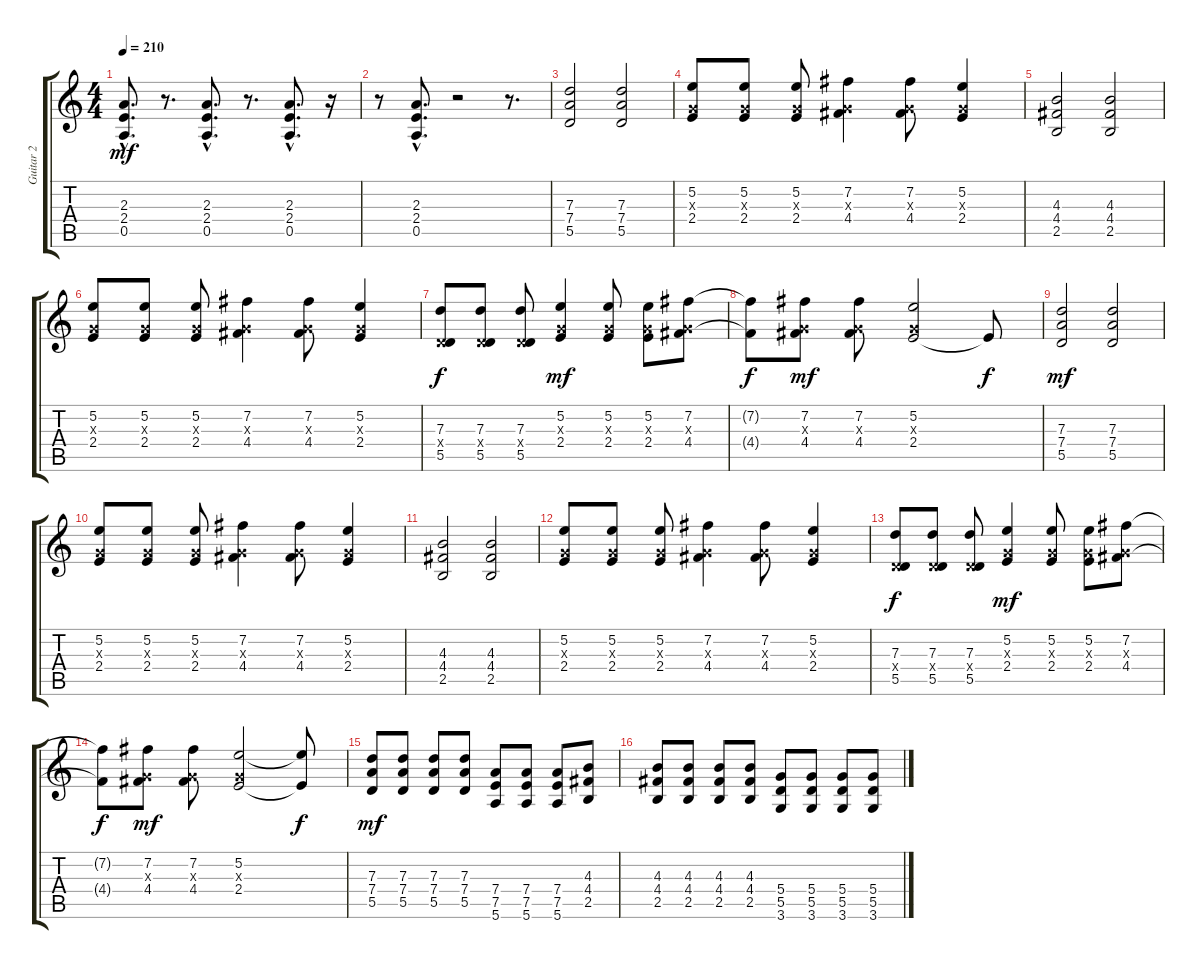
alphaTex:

\track ("Guitar 2" "Guitar 2") {instrument distortionguitar}
\staff {score tabs}
\tuning (E4 B3 G3 D3 A2 E2) {hide}
\ts (4 4)
\tempo 210
\clef g2
\ks c
(2.3{hac} 2.4{hac} 0.5{hac}).8{d dy mf} r.8{d} (2.3{hac} 2.4{hac} 0.5{hac}).8{d} r.8{d} (2.3{hac} 2.4{hac} 0.5{hac}).8{d} r.16 |
r.8 (2.3{hac} 2.4{hac} 0.5{hac}).8{d} r.2 r.8{d} |
(7.3 7.4 5.5).2 (7.3 7.4 5.5).2 |
(5.2 0.3{x} 2.4).8 (5.2 0.3{x} 2.4).8 (5.2 0.3{x} 2.4).8 (7.2 0.3{x} 4.4).4 (7.2 0.3{x} 4.4).8 (5.2 0.3{x} 2.4).4 |
(4.3 4.4 2.5).2 (4.3 4.4 2.5).2 |
(5.2 0.3{x} 2.4).8 (5.2 0.3{x} 2.4).8 (5.2 0.3{x} 2.4).8 (7.2 0.3{x} 4.4).4 (7.2 0.3{x} 4.4).8 (5.2 0.3{x} 2.4).4 |
(7.3 0.4{x} 5.5).8{dy f} (7.3 0.4{x} 5.5).8 (7.3 0.4{x} 5.5).8 (5.2 0.3{x} 2.4).4{dy mf} (5.2 0.3{x} 2.4).8 (5.2 0.3{x} 2.4).8 (7.2 0.3{x} 4.4).8 |
(7.2{t} 4.4{t}).8{dy f} (7.2 0.3{x} 4.4).8{dy mf} (7.2 0.3{x} 4.4).8 (5.2 0.3{x} 2.4).2 2.4{t}.8{dy f} |
(7.3 7.4 5.5).2{dy mf} (7.3 7.4 5.5).2 |
(5.2 0.3{x} 2.4).8 (5.2 0.3{x} 2.4).8 (5.2 0.3{x} 2.4).8 (7.2 0.3{x} 4.4).4 (7.2 0.3{x} 4.4).8 (5.2 0.3{x} 2.4).4 |
(4.3 4.4 2.5).2 (4.3 4.4 2.5).2 |
(5.2 0.3{x} 2.4).8 (5.2 0.3{x} 2.4).8 (5.2 0.3{x} 2.4).8 (7.2 0.3{x} 4.4).4 (7.2 0.3{x} 4.4).8 (5.2 0.3{x} 2.4).4 |
(7.3 0.4{x} 5.5).8{dy f} (7.3 0.4{x} 5.5).8 (7.3 0.4{x} 5.5).8 (5.2 0.3{x} 2.4).4{dy mf} (5.2 0.3{x} 2.4).8 (5.2 0.3{x} 2.4).8 (7.2 0.3{x} 4.4).8 |
(7.2{t} 4.4{t}).8{dy f} (7.2 0.3{x} 4.4).8{dy mf} (7.2 0.3{x} 4.4).8 (5.2 0.3{x} 2.4).2 (5.2{t} 2.4{t}).8{dy f} |
(7.3 7.4 5.5).8{dy mf} (7.3 7.4 5.5).8 (7.3 7.4 5.5).8 (7.3 7.4 5.5).8 (7.4 7.5 5.6).8 (7.4 7.5 5.6).8 (7.4 7.5 5.6).8 (4.3 4.4 2.5).8 |
(4.3 4.4 2.5).8 (4.3 4.4 2.5).8 (4.3 4.4 2.5).8 (4.3 4.4 2.5).8 (5.4 5.5 3.6).8 (5.4 5.5 3.6).8 (5.4 5.5 3.6).8 (5.4 5.5 3.6).8
